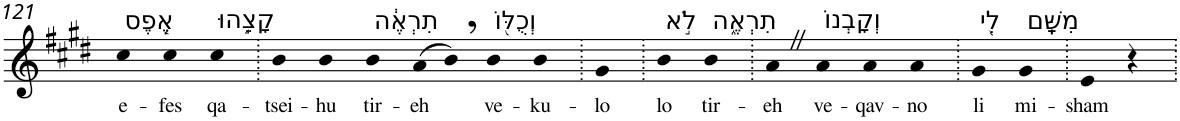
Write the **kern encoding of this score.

**kern	**text
*part1	*part1
*staff1	*staff1
*I"Piano	*
*I'Pno	*
!!LO:PB:g=z
*clefG2	*
*k[f#c#g#d#]	*
*E:	*
=121	=121
!LO:TX:a:t=אֶ֚פֶס	!
!	!LO:LY:b
4cc#	e-
!	!LO:LY:b
4cc#	-fes
!LO:TX:a:t=קָצֵ֣הוּ	!
!	!LO:LY:b
4cc#	qa-
=122.	=122.
!	!LO:LY:b
4b	-tsei-
!	!LO:LY:b
4b	-hu
!LO:TX:a:t=תִרְאֶ֔ה	!
!	!LO:LY:b
4b	tir-
!	!LO:LY:b
(>8a	-eh
8b,)	.
!LO:TX:a:t=וְכֻלּ֖וֹ	!
!	!LO:LY:b
4b	ve-
!	!LO:LY:b
4b	-ku-
=123.	=123.
!	!LO:LY:b
4g#	-lo
=124.	=124.
!LO:TX:a:t=לֹ֣א	!
!	!LO:LY:b
4b	lo
!LO:TX:a:t=תִרְאֶ֑ה	!
!	!LO:LY:b
4b	tir-
=125.	=125.
!	!LO:LY:b
4aZ	-eh
!LO:TX:a:t=וְקָבְנוֹ	!
!	!LO:LY:b
4a	ve-
!	!LO:LY:b
4a	-qav-
!	!LO:LY:b
4a	-no
=126.	=126.
!LO:TX:a:t=לִ֖י	!
!	!LO:LY:b
4g#	li
!LO:TX:a:t=מִשָּֽׁם	!
!	!LO:LY:b
4g#	mi-
=127.	=127.
!	!LO:LY:b
4e	-sham
4r	.
=.	=.
*-	*-
